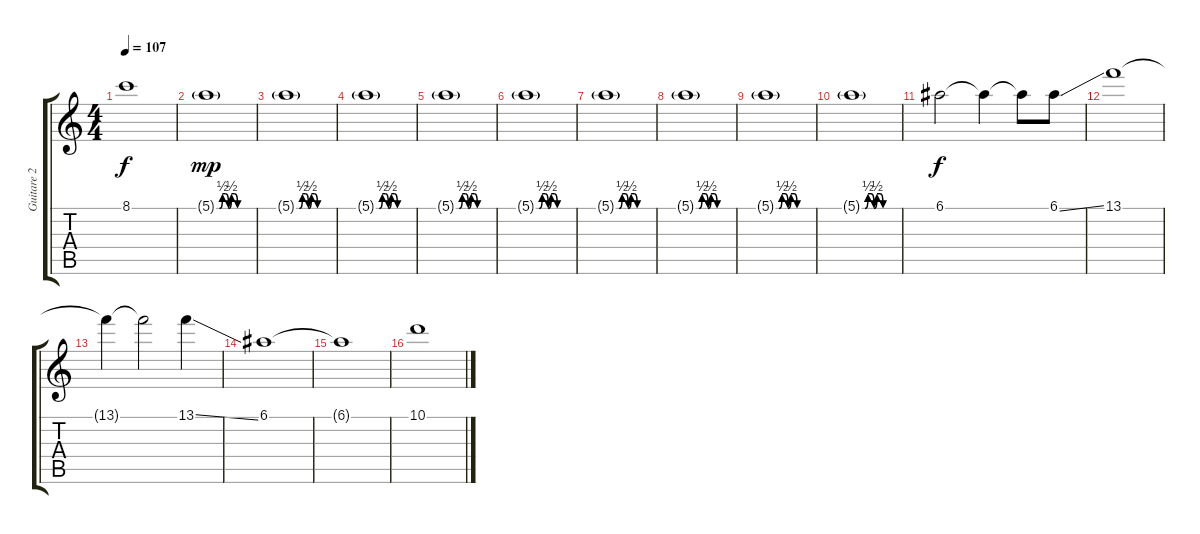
\track ("Guitare 2" "Guitare 2") {instrument overdrivenguitar}
\staff {score tabs}
\tuning (E4 B3 G3 D3 A2 E2) {hide}
\ts (4 4)
\tempo 107
\clef g2
\ks c
8.1.1{dy f} |
5.1{be (custom 0 0 5 0 10 2 15 2 20 0 25 2 30 2 35 0 40 0 60 0) g}.1{dy mp} |
5.1{be (custom 0 0 5 0 10 2 15 2 20 0 25 2 30 2 35 0 40 0 60 0) g}.1 |
5.1{be (custom 0 0 5 0 10 2 15 2 20 0 25 2 30 2 35 0 40 0 60 0) g}.1 |
5.1{be (custom 0 0 5 0 10 2 15 2 20 0 25 2 30 2 35 0 40 0 60 0) g}.1 |
5.1{be (custom 0 0 5 0 10 2 15 2 20 0 25 2 30 2 35 0 40 0 60 0) g}.1 |
5.1{be (custom 0 0 5 0 10 2 15 2 20 0 25 2 30 2 35 0 40 0 60 0) g}.1 |
5.1{be (custom 0 0 5 0 10 2 15 2 20 0 25 2 30 2 35 0 40 0 60 0) g}.1 |
5.1{be (custom 0 0 5 0 10 2 15 2 20 0 25 2 30 2 35 0 40 0 60 0) g}.1 |
5.1{be (custom 0 0 5 0 10 2 15 2 20 0 25 2 30 2 35 0 40 0 60 0) g}.1 |
6.1.2{dy f} 6.1{t}.4 6.1{t}.8 6.1{ss}.8 |
13.1.1 |
13.1{t}.4 13.1{t}.2 13.1{ss}.4 |
6.1.1 |
6.1{t}.1 |
10.1.1
